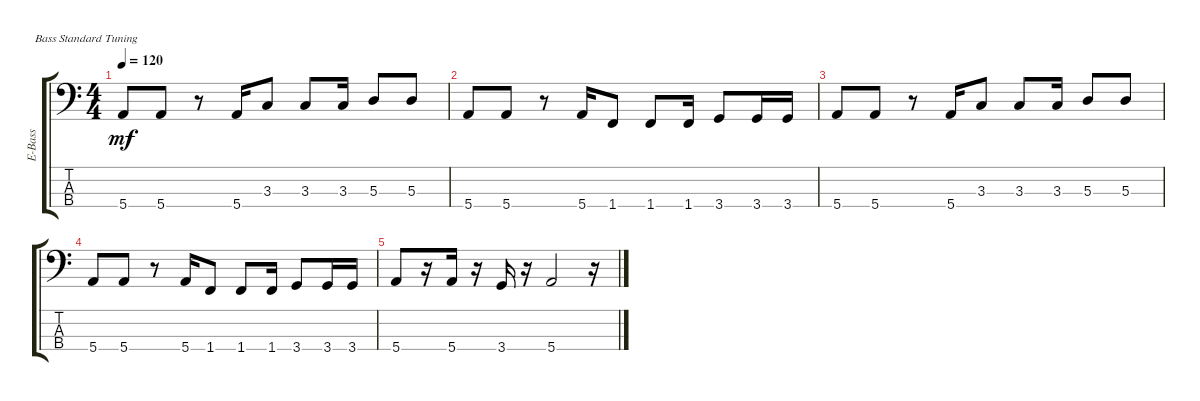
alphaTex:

\defaultSystemsLayout 4
\bracketExtendMode groupsimilarinstruments
\otherSystemsTrackNameOrientation horizontal
\track ("Electric Bass" "E-Bass") {instrument electricbassfinger}
\staff {score tabs}
\tuning (G2 D2 A1 E1)
\ts (4 4)
\tempo 120
\clef f4
\ks c
5.4.8{dy mf beam Up} 5.4.8{beam Up} r.8{beam Up} 5.4.16{beam Up} 3.3.8{beam Up} 3.3.8{beam Up} 3.3.16{beam Up} 5.3.8{beam Up} 5.3.8{beam Up} |
5.4.8{beam Up} 5.4.8{beam Up} r.8{beam Up} 5.4.16{beam Up} 1.4.8{beam Up} 1.4.8{beam Up} 1.4.16{beam Up} 3.4.8{beam Up} 3.4.16{beam Up} 3.4.16{beam Up} |
5.4.8{beam Up} 5.4.8{beam Up} r.8{beam Up} 5.4.16{beam Up} 3.3.8{beam Up} 3.3.8{beam Up} 3.3.16{beam Up} 5.3.8{beam Up} 5.3.8{beam Up} |
5.4.8{beam Up} 5.4.8{beam Up} r.8{beam Up} 5.4.16{beam Up} 1.4.8{beam Up} 1.4.8{beam Up} 1.4.16{beam Up} 3.4.8{beam Up} 3.4.16{beam Up} 3.4.16{beam Up} |
5.4.8{beam Up} r.16{beam Up} 5.4.16{beam Up} r.16{beam Up} 3.4.16{beam Up} r.16{beam Up} 5.4.2{beam Up} r.16{beam Up}
